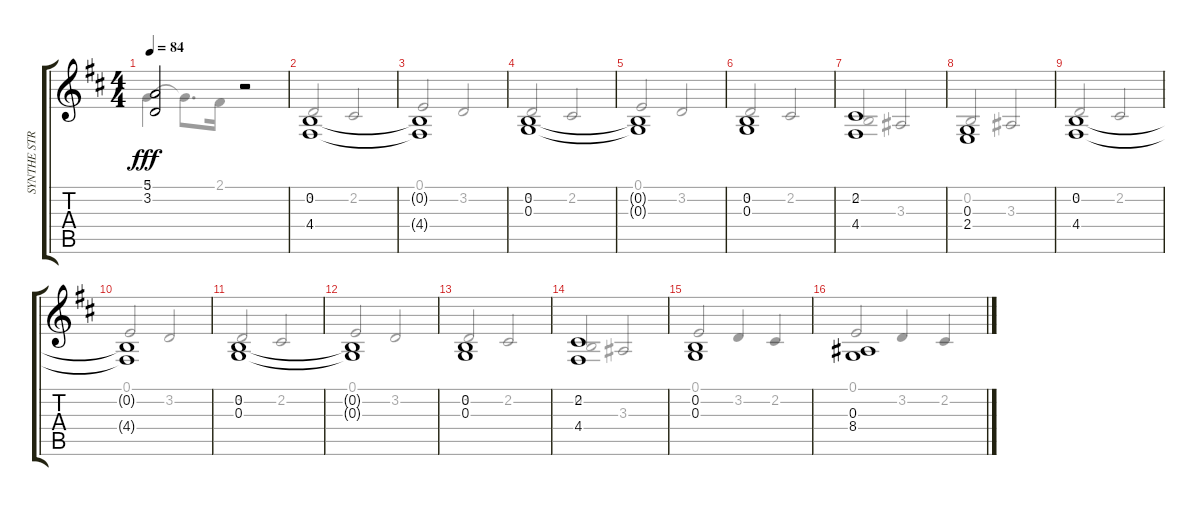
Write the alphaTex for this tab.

\track ("SYNTHE STRINGS 2_2" "SYNTHE STR") {instrument synthstrings1}
\staff {score tabs}
\tuning (E4 B3 G3 D3 A2 E2) {hide}
\voice
\ts (4 4)
\tempo 84
\clef g2
\ks d
(5.1 3.2).2{dy fff} r.2 |
(0.2 4.4).1 |
(0.2{t} 4.4{t}).1 |
(0.2 0.3).1 |
(0.2{t} 0.3{t}).1 |
(0.2 0.3).1 |
(2.2 4.4).1 |
(0.3 2.4).1 |
(0.2 4.4).1 |
(0.2{t} 4.4{t}).1 |
(0.2 0.3).1 |
(0.2{t} 0.3{t}).1 |
(0.2 0.3).1 |
(2.2 4.4).1 |
(0.2 0.3).1 |
(0.3 8.4).1
\voice
\clef g2
\ottava regular
\simile none
\ks d
3.1.4{dy fff} 3.1{t}.8{d} 2.1.16 r.2 |
3.2.2{beam Up} 2.2.2{beam Up} |
0.1.2{beam Up} 3.2.2{beam Up} |
3.2.2{beam Up} 2.2.2{beam Up} |
0.1.2{beam Up} 3.2.2{beam Up} |
3.2.2{beam Up} 2.2.2{beam Up} |
0.2.2{beam Up} 3.3.2{beam Up} |
0.2.2{beam Up} 3.3.2{beam Up} |
3.2.2{beam Up} 2.2.2{beam Up} |
0.1.2{beam Up} 3.2.2{beam Up} |
3.2.2{beam Up} 2.2.2{beam Up} |
0.1.2{beam Up} 3.2.2{beam Up} |
3.2.2{beam Up} 2.2.2{beam Up} |
0.2.2{beam Up} 3.3.2{beam Up} |
0.1.2{beam Up} 3.2.4{beam Up} 2.2.4{beam Up} |
0.1.2{beam Up} 3.2.4{beam Up} 2.2.4{beam Up}
